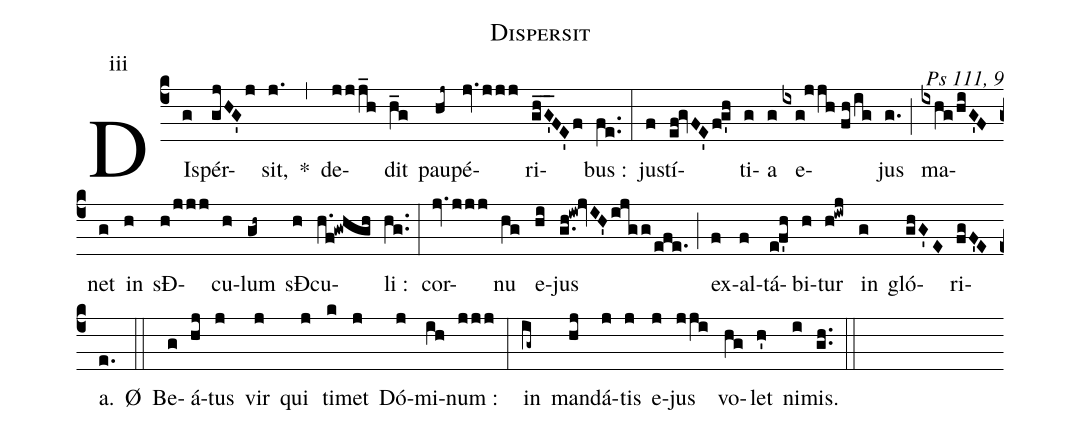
name:Dispersit;
commentary:Ps 111, 9;
mode:iii;
%%
(c4) DIs(g)pér(gjHG'j)sit,(j.) *(,) de(jjj_h)dit(h_g) pau(hj~)pé(jv.jjj)ri(gh_G'_FE'f)bus~:(fe..) (:) ju(f)stí(ef!gvFE'f!g'h)ti(g)a(g) e(ixg!jjh//fh/ig)jus(g.) (;) ma(ixhg/hiG'F)net(g) in(h) sÐ(h/jjj)cu(h)lum(gh~) sÐ(h)cu(h.f!gwhgh)li~:(hg..) (:) cor(jv.jjj)nu(hg) e(hi)jus(g.h!iw!jvIH'ijgg/efe.) (;) ex(f)al(f)tá(e!f'h)bi(h)tur(h!iwj) in(g) gló(ghG'E)ri(fgF'E)a.(e.) Ø(::) Be(g)á(hj)tus(j) vir(j) qui(j) ti(k)met(j) Dó(j)mi(ih)num~:(jjj) (:) in(ig~) man(hj)dá(j)tis(j) e(j)jus(jji) vo(hg)let(h') ni(i)mis.(gh..) (::)
